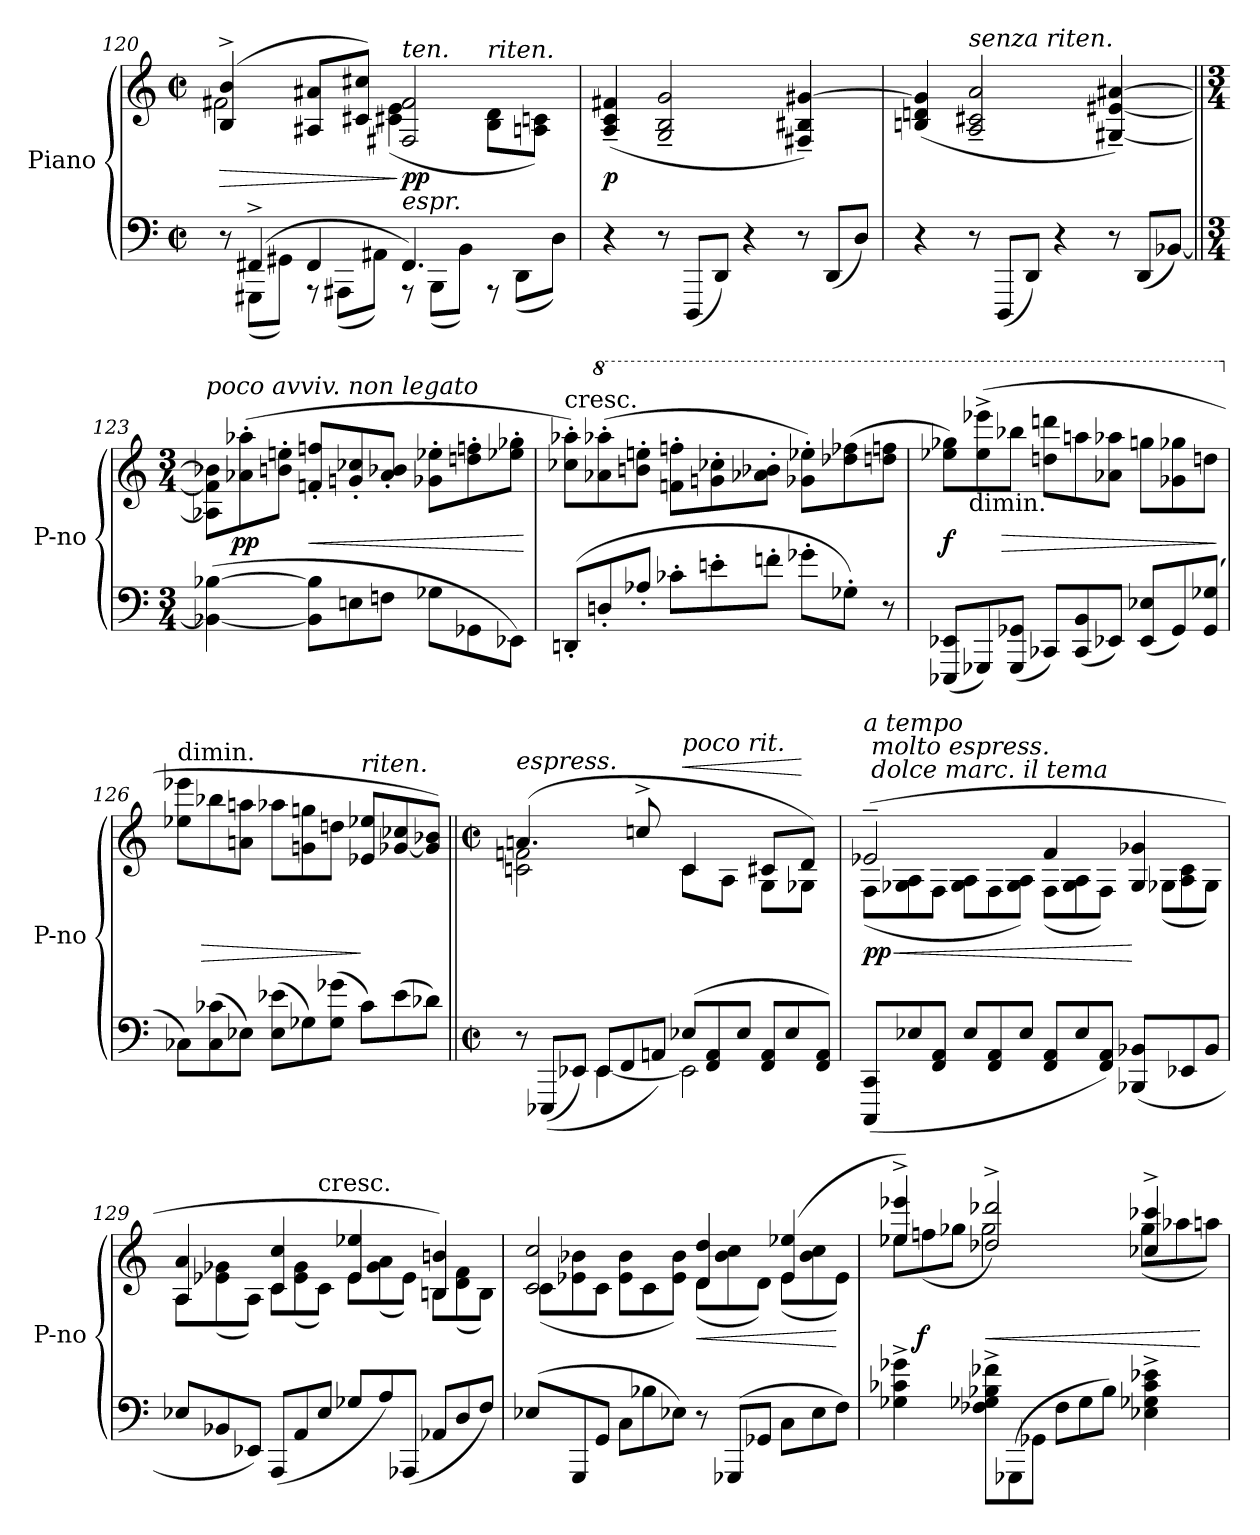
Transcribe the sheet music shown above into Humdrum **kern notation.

**kern	**kern	**dynam
*part2	*part1	*part1
*staff2	*staff1	*staff1
*I"Piano	*I"Piano	*
*I'P-no	*I'P-no	*
*clefF4	*clefG2	*
*k[]	*k[]	*
*M2/2	*M2/2	*
*met(c|)	*met(c|)	*
*Xtuplet	*	*
=120	=120	=120
*^	*^	*
!	!	!	!	!LO:HP:b
12r	12ryy	(4B^/ 4b^/	2f#X\	>
(6FF#X^/	(12GGG#X\L	.	.	.
.	12GG#X\J)	.	.	.
4FF#/	12r	8A#X/ 8a#X/L	.	.
.	(12AAA#X\L	.	.	.
.	.	8c#X/ 8cc#X/J)	.	.
.	12AA#X\J)	.	.	.
!	!	!LO:TX:a:i:t=ten.	!	!
!	!	!LO:TX:b:i:t=espr.	!	!
4.FF#/)	12r	2F#X/ 2f#/	(4c#X\ 4e\	] pp
.	(12BBB\L	.	.	.
.	12BB\J)	.	.	.
!	!	!	!LO:TX:a:i:t=riten.	!
.	12r	.	8B\ 8d\L	.
.	(12DD\L	.	.	.
8ryy	.	.	8An\ 8cn\J)	.
.	12D\J)	.	.	.
*v	*v	*	*	*
*	*v	*v	*
=121	=121	=121
4r	(>4A~>/ 4c~>/ 4f#X~>/	p
12r	2G~>/ 2B~>/ 2g~>/	.
(12DDD/L	.	.
12DD/J)	.	.
4r	.	.
12r	4F#X~>/ 4B#X~>/ [4g#X~>/)	.
(12DD/L	.	.
12D/J)	.	.
=122	=122	=122
4r	(>4Bn/ 4dn/ 4g#]/	.
!	!LO:TX:a:i:t=senza riten.	!
12r	2A~>/ 2c#X~>/ 2a~>/	.
(12DDD/L	.	.
12DD/J)	.	.
4r	.	.
12r	[4G#X~>/ [4e#X~>/ [4a#X~>/)	.
(12DD/L	.	.
[12BB-X/J)	.	.
=123||	=123||	=123||
*M3/4	*M3/4	*
*	*Xtuplet	*
!	!LO:TX:a:i:t=poco avviv. non legato	!
(4BB-X_\ [4B-X\	12A-X]\ 12fn]\ 12b-X]\L	.
.	(12a-X'\ 12aa-X'\	pp
.	12bn'\ 12een'\J	.
!	!	!LO:HP:b
12BB-]\ 12B-]\L	12fn'/ 12ffn'/L	<
12En\	12gn'/ 12cc-X'/	.
12Fn\J	12a-'/ 12b-X'/J	.
12G-X\L	12g-X'\ 12ee-X'\L	.
12GG-X\	12ddn'\ 12ffn'\	.
12EE-X\J)	12ee-X'\ 12gg-X'\J	.
.	.	[
=124	=124	=124
!	!LO:TX:t=cresc.	!
(12DDn'/L	12cc-X'\ 12aa-X'\L)	.
*	*8va	*
12Dn'/	(12aa-X'\ 12aaa-X'\	.
12A-X'/J	12bbn'\ 12eeen'\J	.
12c-X'\L	12ffn'\ 12fffn'\L	.
12en'\	12ggn'\ 12ccc-X'\	.
12fn'\J	12aa-X'\ 12bb-X'\J	.
12g-X'\L	12gg-X'\ 12eee-X'\L)	.
12G-X'\J)	(12ddd-X\ 12fff-X\	.
12r	12dddn\ 12fffn\J	.
=125	=125	=125
(12EEE-X/ 12EE-X/L	12eee-X\ 12ggg-X\L)	f
!	!LO:TX:b:t=dimin.	!
12GGG-X/)	(12eee-^\ 12eeee-X^\	.
!	!	!LO:HP:b
(12GGG-/ 12GG-X/J	12bbb-X\J	>
12CC-X/L)	12dddn\ 12ddddn\L	.
(12CC-/ 12BB/	12aaan\	.
12EE-X/J)	12aa-X\ 12aaa-X\J	.
(12EE-/ 12E-X/L	12gggn\L	.
12GG-/)	12gg-X\ 12ggg-X\	.
(<12GG-/ 12G-X/J	12dddn\J	.
.	.	]
=126	=126	=126
*	*X8va	*
!	!LO:TX:t=dimin.	!
12C-X\L)	12ee-X\ 12eee-X\L	.
!	!	!LO:HP:b
(12C-\ 12c-X\	12bb-X\	>
12E-X\J)	12an\ 12aan\J	.
(12E-\ 12e-X\L	12aa-X\L	.
12G-X\)	12gn\ 12ggn\	.
(12G-\ 12g-X\J	12ddn\J	.
!	!LO:TX:a:i:t=riten.	!
12c-\L)	12e-X/ 12ee-X/L	]
(12e-\	[12g-X/ 12cc-X/	.
12d-X\J)	12g-]/ 12b-X/J)	.
=127||	=127||	=127||
*M2/2	*M2/2	*
*met(c|)	*met(c|)	*
*^	*^	*
!	!	!LO:TX:a:i:t=espress.	!	!
12r	4ryy	(4.an/	2cn\ 2fn\	mp pp
((>12EEE-X/L	.	.	.	.
12EE-X/J)	.	.	.	.
12EE-/L	[4EE-\	.	.	.
12FF/	.	.	.	.
.	.	8ccn^/	.	.
12AAn/J)	.	.	.	.
!	!	!LO:TX:a:i:t=poco rit.	!	!
!	!	!	!	!LO:HP:a
(12E-X/L	2EE-\]	4c/	8c\L	<
12FF/ 12AA/	.	.	.	.
.	.	.	8A\J	.
12E-/J	.	.	.	.
12FF/ 12AA/L	.	8c#X/L	8G\L	.
12E-/	.	.	.	.
.	.	8d/J)	8G-X\J	[
12FF/ 12AA/J)	.	.	.	.
*v	*v	*	*	*
=128	=128	=128	=128
!	!LO:TX:a:i:t=a tempo \n molto espress.\n dolce marc. il tema	!	!
!	!	!	!LO:HP:b
(12CCC/ 12CC/L	(2e-X~>/	(<12F\L	< pp
12E-X/	.	12G-X\ 12A\	.
12FF/ 12AA/J	.	12F\J	.
12E-/L	.	12G-\ 12A\L	.
12FF/ 12AA/	.	12F\	.
12E-/J	.	12G-\ 12A\J)	.
12FF/ 12AA/L	4f/	(12F\L	.
12E-/	.	12G-\ 12A\	.
12FF/ 12AA/J)	.	12F\J)	.
(12BBB-X/ 12BB-X/L	4G-/ 4g-X/	(12G-X\L	[
12EE-X/	.	12A\ 12c\	.
12BB-/J	.	12G-\J)	.
=129	=129	=129	=129
12E-X/L	4A/ 4a/	12A\L	.
12BB-X/	.	(>12e-X\ 12g-X\	.
12EE-X/J)	.	12A\J)	.
(12AAA/L	4c/ 4cc/	12c\L	.
12AA/	.	(>12e-\ 12g-\	.
!	!	!LO:TX:t=cresc.	!
12E-/J	.	12c\J)	.
12G-X/L	4e-/ 4ee-X/	12e-\L	.
12A/)	.	(>12g-\ 12a\	.
(12AAA-X/J	.	12e-\J)	.
12AA-X/L	4B/ 4bn/)	12Bn\L	.
12D/	.	(>12d\ 12f\	.
12F/J)	.	12B\J)	.
=130	=130	=130	=130
(12E-X/L	2c/ 2cc/	(12c\L	.
12GGG/	.	12e-X\ 12b-X\	.
12GG/J	.	12c\J	.
12C\L	.	12e-\ 12b-\L	.
12B-X\	.	12c\	.
12E-X\J)	.	12e-\ 12b-\J)	.
!	!	!	!LO:HP:b
12r	4d/ 4dd/	(12d\L	<
(12GGG-X/L	.	12b-\ 12cc\	.
12GG-X/J	.	12d\J)	.
12C\L	(4e-/ 4ee-X/	(12e-\L	.
12E-\	.	12b-\ 12cc\	.
12F\J)	.	12e-\J)	[
=131	=131	=131	=131
4G-X^\ 4c-X^\ 4g-X^\	4ee-X^/ 4eee-X^/)	12ee-X\L	.
.	.	(12ffn\	f
.	.	12gg-X\J	.
!	!	!	!LO:HP:b
12F-X^\ 12G-X^\ 12B-X^\ 12f-X^\L	2dd-X^/ 2ddd-X^/)	2gg-\	<
(12GGG-X\	.	.	.
12GG-X\J	.	.	.
12F-\L	.	.	.
12G-\	.	.	.
12B-\J)	.	.	.
4E-X^\ 4G-X^\ 4c-^\ 4e-X^\	4cc-X^/ 4ccc-X^/	(12gg-\L	.
.	.	12aa-X\	.
.	.	12aan\J)	[
*	*v	*v	*
=	=	=
*-	*-	*-
